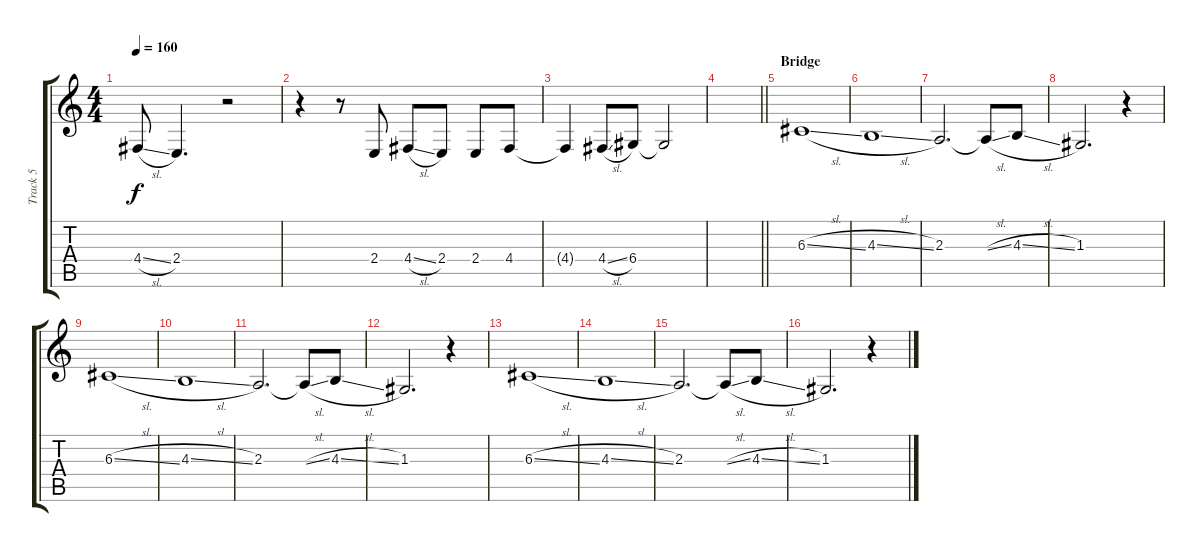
\track ("Track 5" "Track 5") {instrument clarinet}
\staff {score tabs}
\tuning (E4 B3 G3 D3 A2 E2) {hide}
\ts (4 4)
\tempo 160
\clef g2
\ks c
4.4{sl}.8{dy f} 2.4.4{d} r.2 |
r.4 r.8 2.4.8 4.4{sl}.8 2.4.8 2.4.8 4.4.8 |
4.4{t}.4 4.4{sl}.8 6.4.8 6.4{t}.2 |
\barLineRight lightlight
|
\section ("" "Bridge")
6.3{sl}.1 |
4.3{sl}.1 |
2.3.2{d} 2.3{sl t}.8 4.3{sl}.8 |
1.3.2{d} r.4 |
6.3{sl}.1 |
4.3{sl}.1 |
2.3.2{d} 2.3{sl t}.8 4.3{sl}.8 |
1.3.2{d} r.4 |
6.3{sl}.1 |
4.3{sl}.1 |
2.3.2{d} 2.3{sl t}.8 4.3{sl}.8 |
1.3.2{d} r.4
